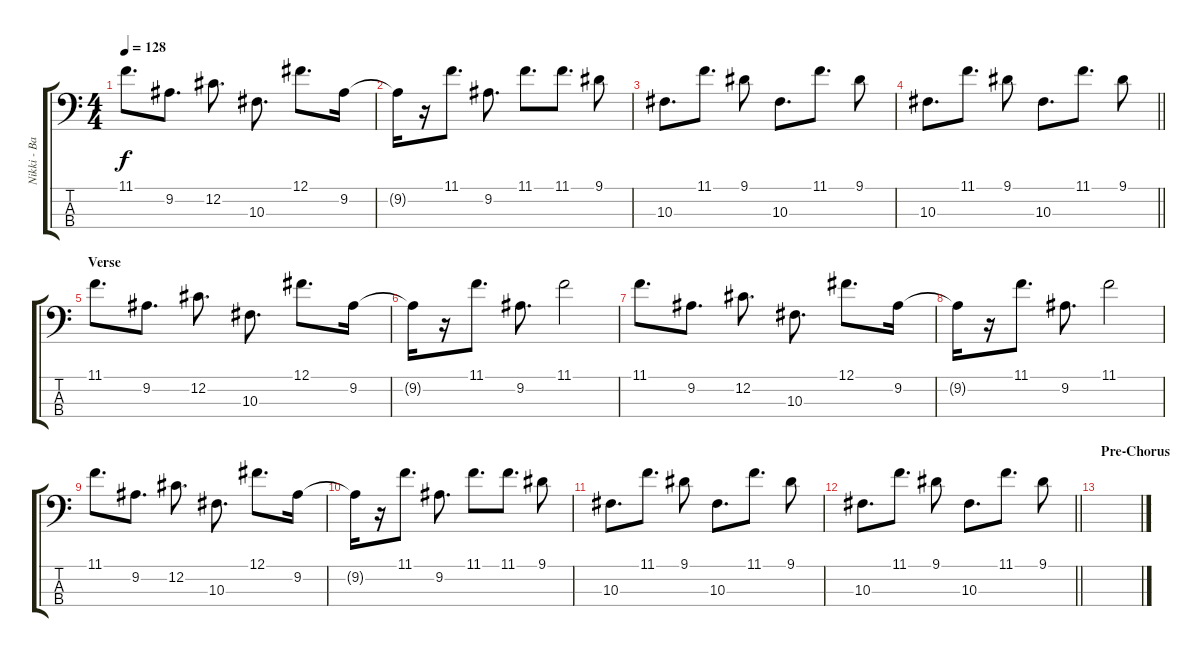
\track ("Nikki - Bass Overdub" "Nikki - Ba") {instrument electricbassfinger}
\staff {score tabs}
\tuning (Gb2 Db2 Ab1 Eb1) {hide}
\ts (4 4)
\tempo 128
\clef f4
\ks c
11.1.8{d dy f} 9.2.8{d} 12.2.8{d} 10.3.8{d} 12.1.8{d} 9.2.16 |
9.2{t}.16 r.16 11.1.8{d} 9.2.8{d} 11.1.8{d} 11.1.8{d} 9.1.8 |
10.3.8{d} 11.1.8{d} 9.1.8 10.3.8{d} 11.1.8{d} 9.1.8 |
\barLineRight lightlight
10.3.8{d} 11.1.8{d} 9.1.8 10.3.8{d} 11.1.8{d} 9.1.8 |
\section ("" "Verse")
11.1.8{d} 9.2.8{d} 12.2.8{d} 10.3.8{d} 12.1.8{d} 9.2.16 |
9.2{t}.16 r.16 11.1.8{d} 9.2.8{d} 11.1.2 |
11.1.8{d} 9.2.8{d} 12.2.8{d} 10.3.8{d} 12.1.8{d} 9.2.16 |
9.2{t}.16 r.16 11.1.8{d} 9.2.8{d} 11.1.2 |
11.1.8{d} 9.2.8{d} 12.2.8{d} 10.3.8{d} 12.1.8{d} 9.2.16 |
9.2{t}.16 r.16 11.1.8{d} 9.2.8{d} 11.1.8{d} 11.1.8{d} 9.1.8 |
10.3.8{d} 11.1.8{d} 9.1.8 10.3.8{d} 11.1.8{d} 9.1.8 |
\barLineRight lightlight
10.3.8{d} 11.1.8{d} 9.1.8 10.3.8{d} 11.1.8{d} 9.1.8 |
\section ("" "Pre-Chorus")
